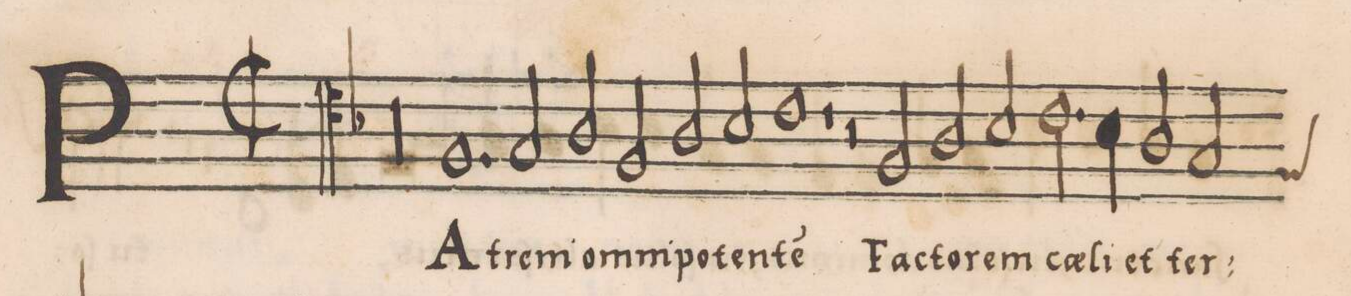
**kern	**text
*I"TENOR	*
*clefC4	*
*k[b-]	*
*M2/1	*
0r	.
=2-	=2-
0r	.
=3-	=3-
1.F	PA-
2G/	-trem
=4-	=4-
2A/	om-
2F/	-ni-
2A/	-po-
2B-/	-ten-
=5-	=5-
1c	-te(m)
1r	.
=6-	=6-
2r	.
2F/	Fac-
2A/	-to-
2B-/	-rem
=7-	=7-
2.c\	c(ae)-
4B-\	-li
2A/	et
*custos:F	*
2G/	ter-
=8-	=8-
*-	*-
